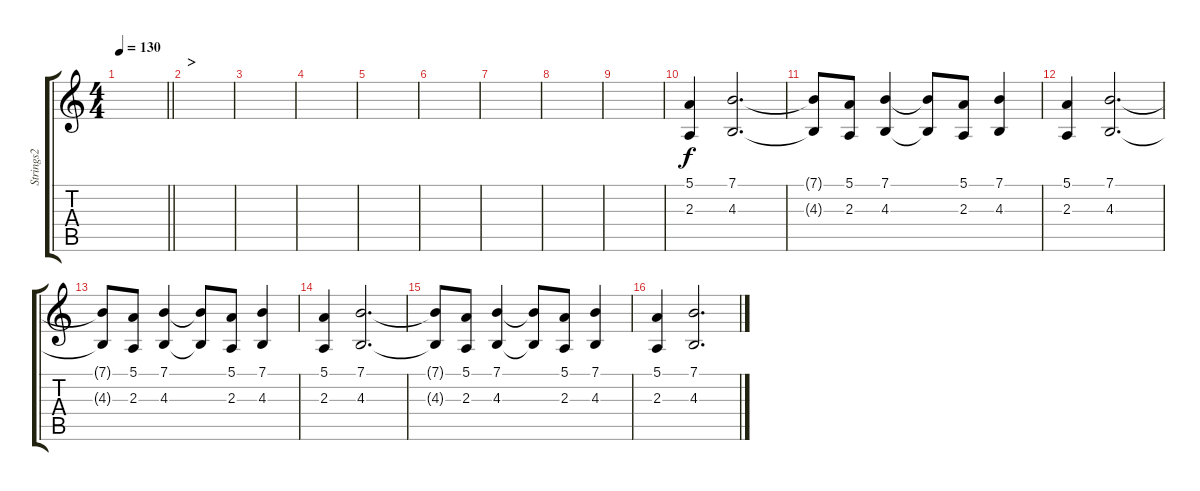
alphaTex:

\track ("Strings2" "Strings2") {instrument synthstrings1}
\staff {score tabs}
\tuning (E4 B3 G3 D3 A2 E2) {hide}
\ts (4 4)
\tempo 130
\clef g2
\barLineRight lightlight
\ks c
|
\section ("" ">")
|
|
|
|
|
|
|
|
(5.1 2.3).4 (7.1 4.3).2{d} |
(7.1{t} 4.3{t}).8 (5.1 2.3).8 (7.1 4.3).4 (7.1{t} 4.3{t}).8 (5.1 2.3).8 (7.1 4.3).4 |
(5.1 2.3).4 (7.1 4.3).2{d} |
(7.1{t} 4.3{t}).8 (5.1 2.3).8 (7.1 4.3).4 (7.1{t} 4.3{t}).8 (5.1 2.3).8 (7.1 4.3).4 |
(5.1 2.3).4 (7.1 4.3).2{d} |
(7.1{t} 4.3{t}).8 (5.1 2.3).8 (7.1 4.3).4 (7.1{t} 4.3{t}).8 (5.1 2.3).8 (7.1 4.3).4 |
(5.1 2.3).4 (7.1 4.3).2{d}
